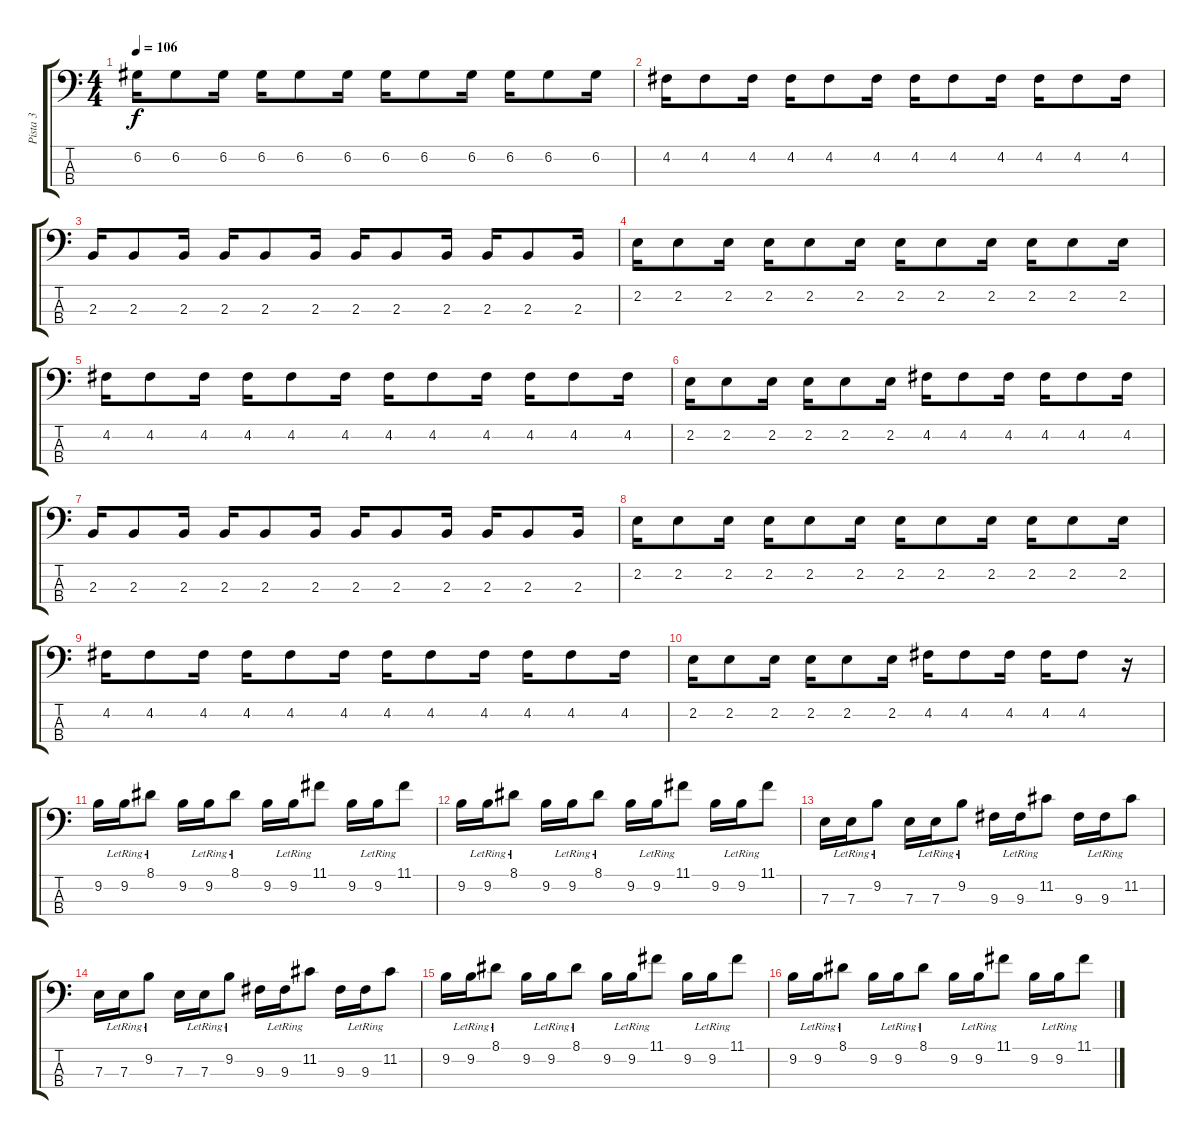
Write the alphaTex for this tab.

\track ("Pista 3" "Pista 3") {instrument electricbasspick}
\staff {score tabs}
\tuning (G2 D2 A1 E1) {hide}
\ts (4 4)
\tempo 106
\clef f4
\ks c
6.2.16{dy f} 6.2.8 6.2.16 6.2.16 6.2.8 6.2.16 6.2.16 6.2.8 6.2.16 6.2.16 6.2.8 6.2.16 |
4.2.16 4.2.8 4.2.16 4.2.16 4.2.8 4.2.16 4.2.16 4.2.8 4.2.16 4.2.16 4.2.8 4.2.16 |
2.3.16 2.3.8 2.3.16 2.3.16 2.3.8 2.3.16 2.3.16 2.3.8 2.3.16 2.3.16 2.3.8 2.3.16 |
2.2.16 2.2.8 2.2.16 2.2.16 2.2.8 2.2.16 2.2.16 2.2.8 2.2.16 2.2.16 2.2.8 2.2.16 |
4.2.16 4.2.8 4.2.16 4.2.16 4.2.8 4.2.16 4.2.16 4.2.8 4.2.16 4.2.16 4.2.8 4.2.16 |
2.2.16 2.2.8 2.2.16 2.2.16 2.2.8 2.2.16 4.2.16 4.2.8 4.2.16 4.2.16 4.2.8 4.2.16 |
2.3.16 2.3.8 2.3.16 2.3.16 2.3.8 2.3.16 2.3.16 2.3.8 2.3.16 2.3.16 2.3.8 2.3.16 |
2.2.16 2.2.8 2.2.16 2.2.16 2.2.8 2.2.16 2.2.16 2.2.8 2.2.16 2.2.16 2.2.8 2.2.16 |
4.2.16 4.2.8 4.2.16 4.2.16 4.2.8 4.2.16 4.2.16 4.2.8 4.2.16 4.2.16 4.2.8 4.2.16 |
2.2.16 2.2.8 2.2.16 2.2.16 2.2.8 2.2.16 4.2.16 4.2.8 4.2.16 4.2.16 4.2.8 r.16 |
9.2.16 9.2{lr}.16 8.1{lr}.8 9.2.16 9.2{lr}.16 8.1{lr}.8 9.2.16 9.2{lr}.16 11.1{lr}.8 9.2.16 9.2{lr}.16 11.1{lr}.8 |
9.2.16 9.2{lr}.16 8.1{lr}.8 9.2.16 9.2{lr}.16 8.1{lr}.8 9.2.16 9.2{lr}.16 11.1{lr}.8 9.2.16 9.2{lr}.16 11.1.8 |
7.3.16 7.3{lr}.16 9.2{lr}.8 7.3.16 7.3{lr}.16 9.2{lr}.8 9.3.16 9.3{lr}.16 11.2{lr}.8 9.3.16 9.3{lr}.16 11.2{lr}.8 |
7.3.16 7.3{lr}.16 9.2{lr}.8 7.3.16 7.3{lr}.16 9.2{lr}.8 9.3.16 9.3{lr}.16 11.2{lr}.8 9.3.16 9.3{lr}.16 11.2.8 |
9.2.16 9.2{lr}.16 8.1{lr}.8 9.2.16 9.2{lr}.16 8.1{lr}.8 9.2.16 9.2{lr}.16 11.1{lr}.8 9.2.16 9.2{lr}.16 11.1{lr}.8 |
9.2.16 9.2{lr}.16 8.1{lr}.8 9.2.16 9.2{lr}.16 8.1{lr}.8 9.2.16 9.2{lr}.16 11.1{lr}.8 9.2.16 9.2{lr}.16 11.1.8
